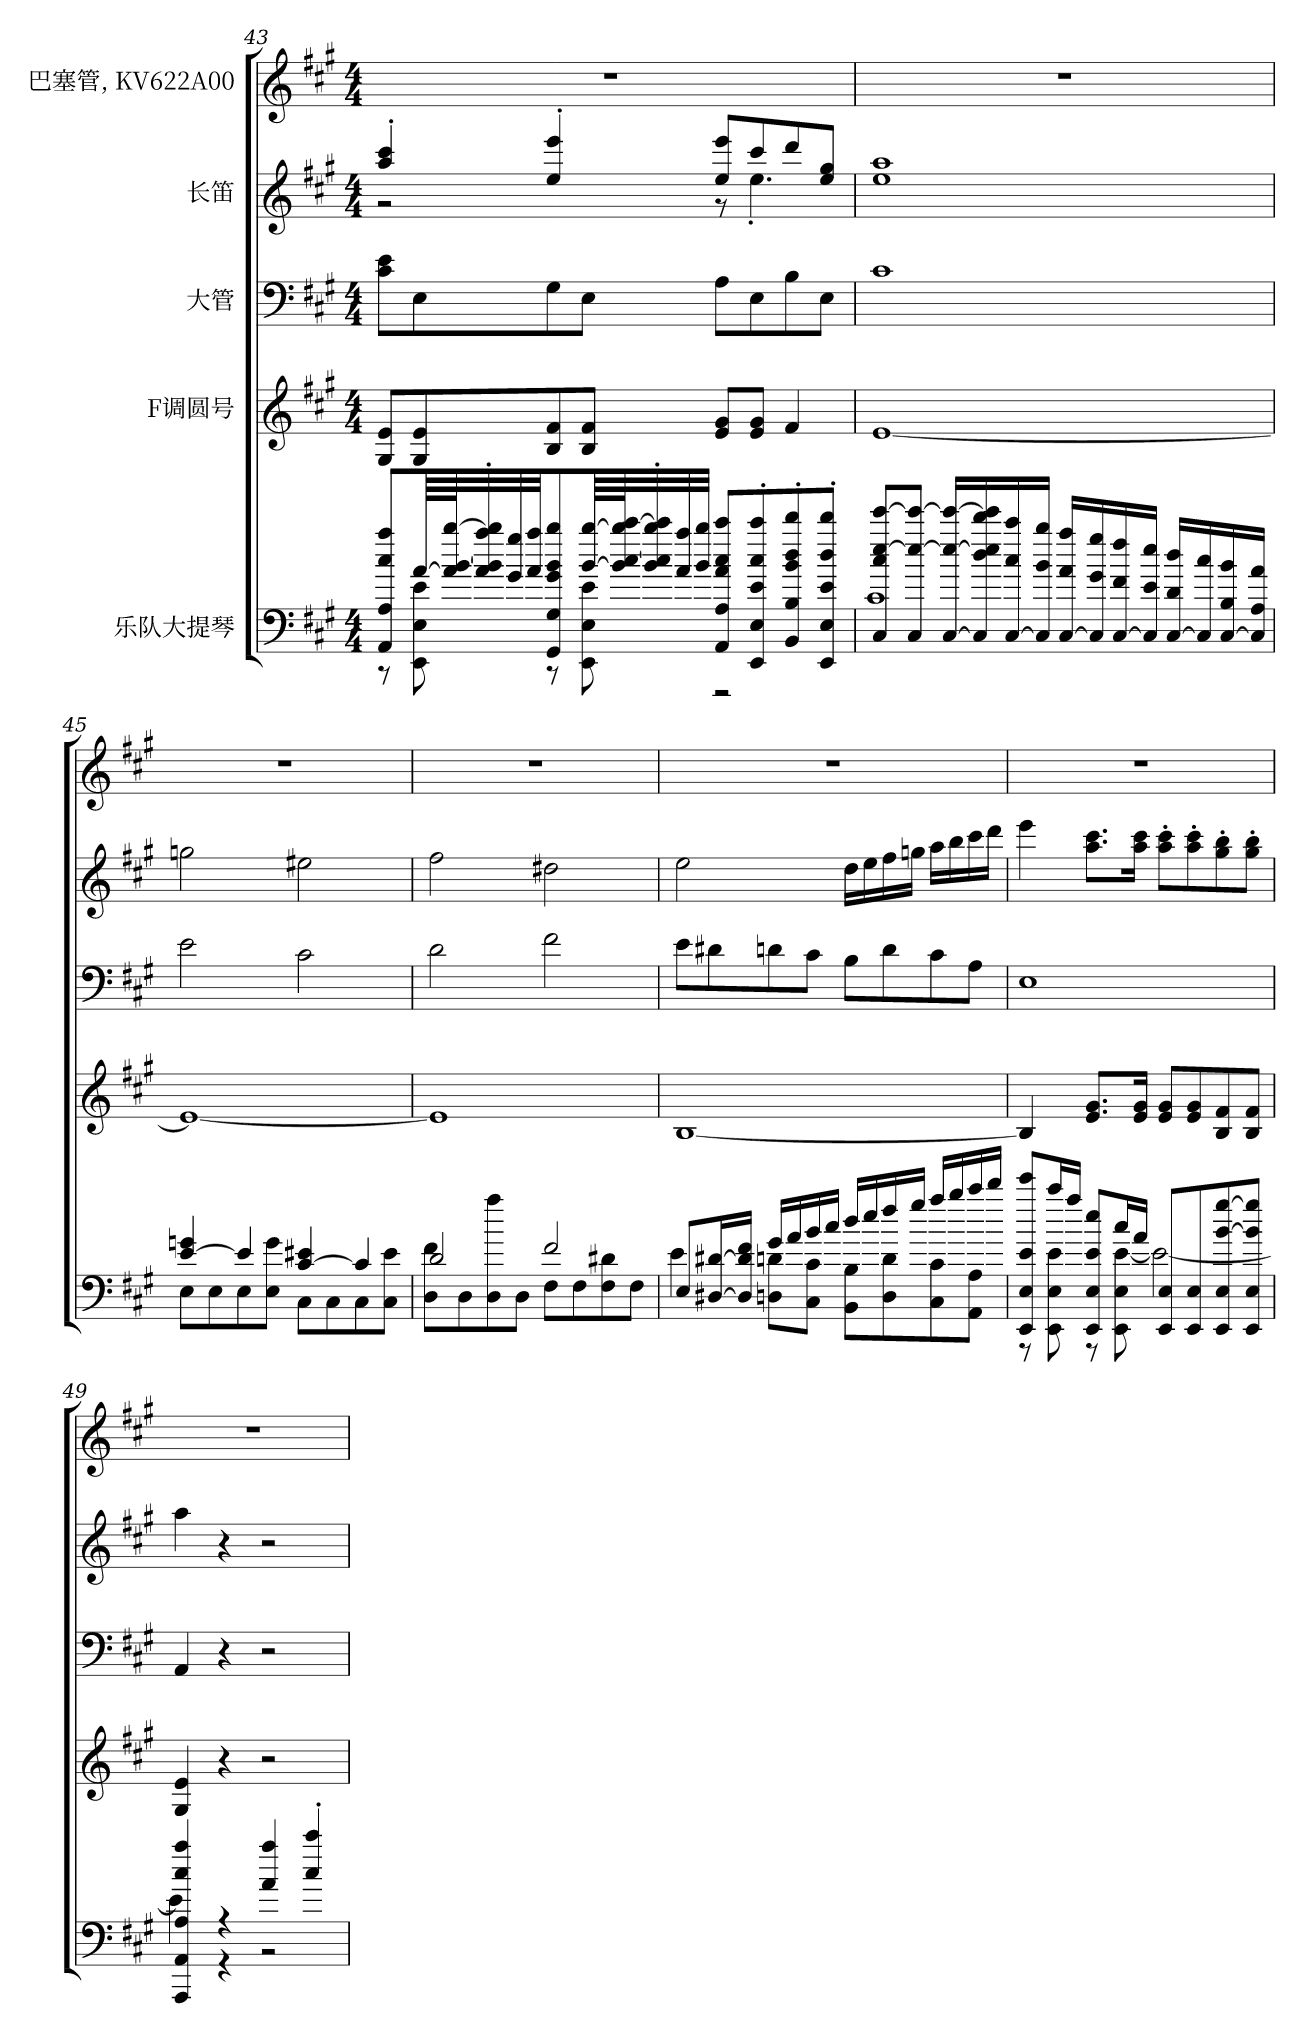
**kern	**kern	**kern	**kern	**kern
*part5	*part4	*part3	*part2	*part1
*staff5	*staff4	*staff3	*staff2	*staff1
*I"乐队大提琴	*I"F调圆号	*I"大管	*I"长笛	*I"巴塞管, KV622A00
!!LO:LB:g=z
*clefF4	*clefG2	*clefF4	*clefG2	*clefG2
*	*ITrd4c7	*	*	*ITrd4c7
*k[f#c#g#]	*k[f#c#]	*k[f#c#g#]	*k[f#c#g#]	*k[f#c#]
*M4/4	*M4/4	*M4/4	*M4/4	*M4/4
=43	=43	=43	=43	=43
*^	*	*	*^	*
8AA/ 8A/ 8cc#/ 8aa/L	8r	8C#/ 8A/L	8c#\ 8e\L	4aa/' 4ccc#/'	2r	1r
[64a/LLL	8EE\ 8E\ 8e\	8C#/ 8A/	8E\	.	.	.
64a/] [64b/ [64bb/J	.	.	.	.	.	.
32a/' 32b/]' 32aa/' 32bb/]'	.	.	.	.	.	.
32g#/ 32gg#/	.	.	.	.	.	.
32a/ 32aa/JJ	.	.	.	.	.	.
8GG#/ 8G#/ 8g#/ 8b/ 8bb/	8r	8E/ 8B/	8G#\	4ee/' 4eee/'	.	.
[64b/ [64bb/LLL	8EE\ 8E\ 8e\	8E/ 8B/J	8E\J	.	.	.
64b/] [64cc#/ 64bb/] [64ccc#/J	.	.	.	.	.	.
32b/' 32cc#/]' 32bb/' 32ccc#/]'	.	.	.	.	.	.
32a/ 32aa/	.	.	.	.	.	.
32b/ 32bb/JJJ	.	.	.	.	.	.
8AA/ 8A/ 8a/ 8cc#/ 8ccc#/L	2r	8A/ 8c#/L	8A\L	8ee/ 8eee/L	8r	.
8EE/' 8E/' 8e/' 8cc#/' 8ccc#/'	.	8A/ 8c#/J	8E\	8ccc#/	4.ee'\	.
8BB/' 8B/' 8b/' 8dd/' 8ddd/'	.	4B/	8B\	8ddd/	.	.
8EE/' 8E/' 8e/' 8dd/' 8ddd/'J	.	.	8E\J	8ee/ 8gg#/J	.	.
*	*	*	*	*v	*v	*
!!LO:PB:g=z
=44	=44	=44	=44	=44	=44
8C#/ 8cc#/ [8ee/ [8eee/L	1c#	[1A	1c#	1ee 1aa	1r
8C#/ 8ee/_ 8eee/_J	.	.	.	.	.
[16C#/ 16ee/_ 16eee/_LL	.	.	.	.	.
16C#/] 16dd/ 16ee/] 16ddd/ 16eee/]	.	.	.	.	.
[16C#/ 16cc#/ 16ccc#/	.	.	.	.	.
16C#/] 16b/ 16bb/JJ	.	.	.	.	.
[16C#/ 16a/ 16aa/LL	.	.	.	.	.
16C#/] 16g#/ 16gg#/	.	.	.	.	.
[16C#/ 16f#/ 16ff#/	.	.	.	.	.
16C#/] 16e/ 16ee/JJ	.	.	.	.	.
[16C#/ 16d/ 16dd/LL	.	.	.	.	.
16C#/] 16cc#/	.	.	.	.	.
[16C#/ 16B/ 16b/	.	.	.	.	.
16C#/] 16A/ 16a/JJ	.	.	.	.	.
=45	=45	=45	=45	=45	=45
[4e/ 4gn/	8E\L	1A_	2e\	2ggn\	1r
.	8E\	.	.	.	.
4e/]	8E\	.	.	.	.
.	8E\ 8g\J	.	.	.	.
[4c#/ 4e#X/	8C#\L	.	2c#\	2ee#X\	.
.	8C#\	.	.	.	.
4c#/]	8C#\	.	.	.	.
.	8C#\ 8e#\J	.	.	.	.
!!LO:LB:g=z
=46	=46	=46	=46	=46	=46
2d/	8D\ 8f#\L	1A]	2d\	2ff#\	1r
.	8D\	.	.	.	.
.	8D\ 8aa\	.	.	.	.
.	8D\J	.	.	.	.
2f#/	8F#\L	.	2f#\	2dd#X\	.
.	8F#\	.	.	.	.
.	8F#\ 8d#X\	.	.	.	.
.	8F#\J	.	.	.	.
=47	=47	=47	=47	=47	=47
8E/L	4e\	[1E	8e\L	2ee\	1r
[16D#X/ [16d#X/L	.	.	8d#X\	.	.
16D#/] 16d#/] 16f#/JJ	.	.	.	.	.
16g#/LL	8Dn\ 8dn\L	.	8dn\	.	.
16a/	.	.	.	.	.
16b/	8C#\ 8c#\J	.	8c#\J	.	.
16cc#/JJ	.	.	.	.	.
16dd/LL	8BB\ 8B\L	.	8B\L	16dd\LL	.
16ee/	.	.	.	16ee\	.
16ff#/	8D\ 8d\	.	8d\	16ff#\	.
16gg#/JJ	.	.	.	16ggn\JJ	.
16aa/LL	8C#\ 8c#\	.	8c#\	16aa\LL	.
16bb/	.	.	.	16bb\	.
16ccc#/	8AA\ 8A\J	.	8A\J	16ccc#\	.
16ddd/JJ	.	.	.	16ddd\JJ	.
!!LO:PB:g=z
=48	=48	=48	=48	=48	=48
8EE/ 8E/ 8e/ 8eee/L	8r	4E/]	1E	4eee\	1r
16ccc#/L	8EE\ 8E\ 8e\	.	.	.	.
16aa/JJ	.	.	.	.	.
8EE/ 8E/ 8e/ 8ee/L	8r	8.A/ 8.c#/L	.	8.aa\ 8.ccc#\L	.
16cc#/L	8EE\ 8E\ [8e\	.	.	.	.
16a/JJ	.	16A/ 16c#/Jk	.	16aa\ 16ccc#\Jk	.
8EE/ 8E/L	2e\_	8A/ 8c#/L	.	8aa\' 8ccc#\'L	.
8EE/ 8E/	.	8A/ 8c#/	.	8aa\' 8ccc#\'	.
8EE/ 8E/ [8b/ [8gg#/	.	8E/ 8B/	.	8gg#\' 8bb\'	.
8EE/ 8E/ 8b/] 8gg#/]J	.	8E/ 8B/J	.	8gg#\' 8bb\'J	.
=49	=49	=49	=49	=49	=49
4AAA/ 4AA/ 4A/ 4cc#/ 4aa/	4e\]	4C#/ 4A/	4AA/	4aa\	1r
4r	4r	4r	4r	4r	.
4a/ 4aa/	2r	2r	2r	2r	.
4cc#/' 4ccc#/'	.	.	.	.	.
*v	*v	*	*	*	*
=	=	=	=	=
*-	*-	*-	*-	*-
